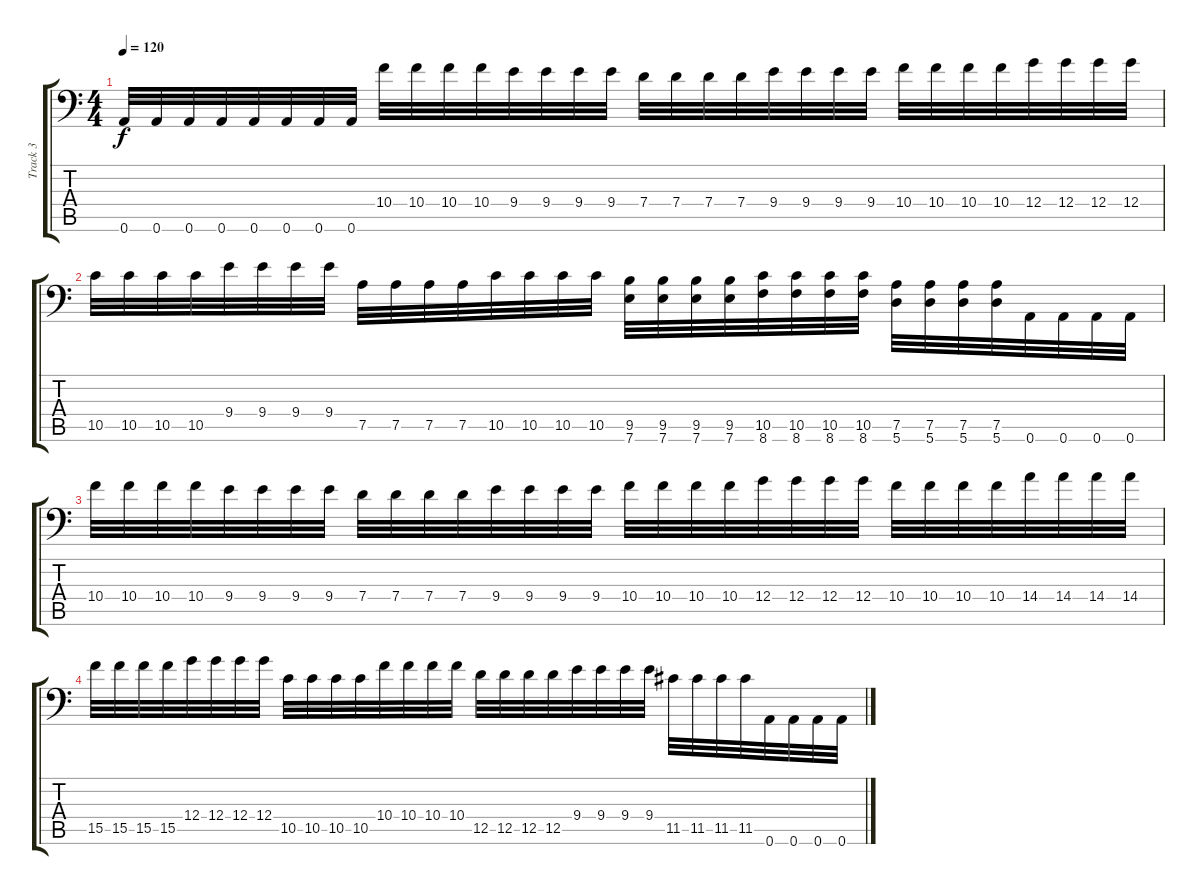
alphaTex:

\track ("Track 3" "Track 3") {instrument overdrivenguitar}
\staff {score tabs}
\tuning (A3 E3 C3 G2 D2 A1) {hide}
\ts (4 4)
\tempo 120
\clef f4
\ks c
0.6.32{dy f instrument overdrivenguitar} 0.6.32 0.6.32 0.6.32 0.6.32 0.6.32 0.6.32 0.6.32 10.4.32 10.4.32 10.4.32 10.4.32 9.4.32 9.4.32 9.4.32 9.4.32 7.4.32 7.4.32 7.4.32 7.4.32 9.4.32 9.4.32 9.4.32 9.4.32 10.4.32 10.4.32 10.4.32 10.4.32 12.4.32 12.4.32 12.4.32 12.4.32 |
10.5.32 10.5.32 10.5.32 10.5.32 9.4.32 9.4.32 9.4.32 9.4.32 7.5.32 7.5.32 7.5.32 7.5.32 10.5.32 10.5.32 10.5.32 10.5.32 (9.5 7.6).32 (9.5 7.6).32 (9.5 7.6).32 (9.5 7.6).32 (10.5 8.6).32 (10.5 8.6).32 (10.5 8.6).32 (10.5 8.6).32 (7.5 5.6).32 (7.5 5.6).32 (7.5 5.6).32 (7.5 5.6).32 0.6.32 0.6.32 0.6.32 0.6.32 |
10.4.32 10.4.32 10.4.32 10.4.32 9.4.32 9.4.32 9.4.32 9.4.32 7.4.32 7.4.32 7.4.32 7.4.32 9.4.32 9.4.32 9.4.32 9.4.32 10.4.32 10.4.32 10.4.32 10.4.32 12.4.32 12.4.32 12.4.32 12.4.32 10.4.32 10.4.32 10.4.32 10.4.32 14.4.32 14.4.32 14.4.32 14.4.32 |
15.5.32 15.5.32 15.5.32 15.5.32 12.4.32 12.4.32 12.4.32 12.4.32 10.5.32 10.5.32 10.5.32 10.5.32 10.4.32 10.4.32 10.4.32 10.4.32 12.5.32 12.5.32 12.5.32 12.5.32 9.4.32 9.4.32 9.4.32 9.4.32 11.5.32 11.5.32 11.5.32 11.5.32 0.6.32 0.6.32 0.6.32 0.6.32
